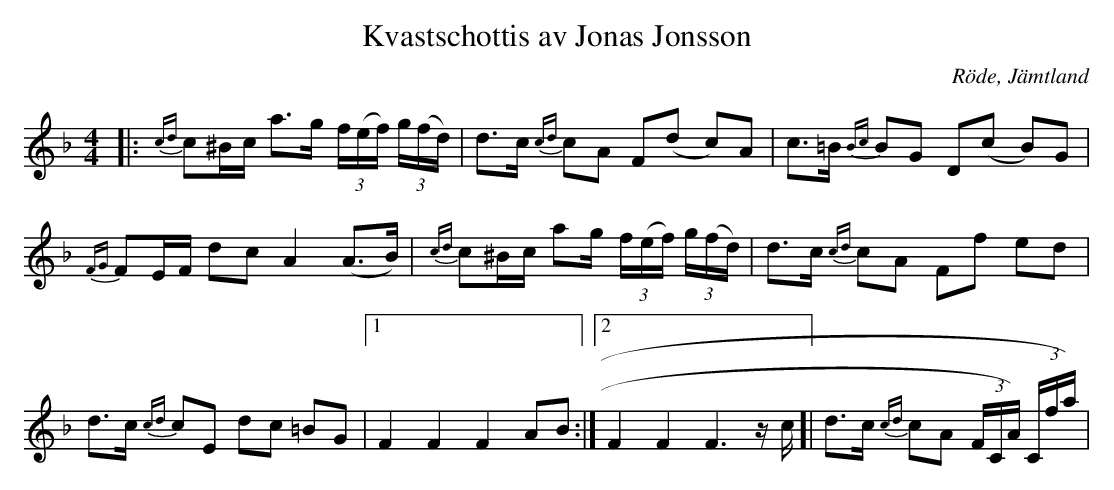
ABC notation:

X:1
T:Kvastschottis av Jonas Jonsson
O:Röde, Jämtland
M:4/4
L:1/16
K:F
|: {cd}c2^Bc a2>g2 (3f(ef) (3g(fd) | d2>c2 {cd}c2A2 F2(d2- c2)A2 | c2>=B2 {Bc}B2G2 D2(c2- B2)G2 | {FG}F2EF d2c2 A4 (A2>B2) | {cd}c2^Bc a2g (3f(ef) (3g(fd) | d2>c2 {cd}c2A2 F2f2 e2d2 | d2>c2 {cd}c2E2 d2c2 =B2G2 |1 F4 F4 F4 A2B2 :|2 F4 F4 F4> z2c ]| d2>c2 {cd}c2A2 (3FCA) (3Cfa) |
